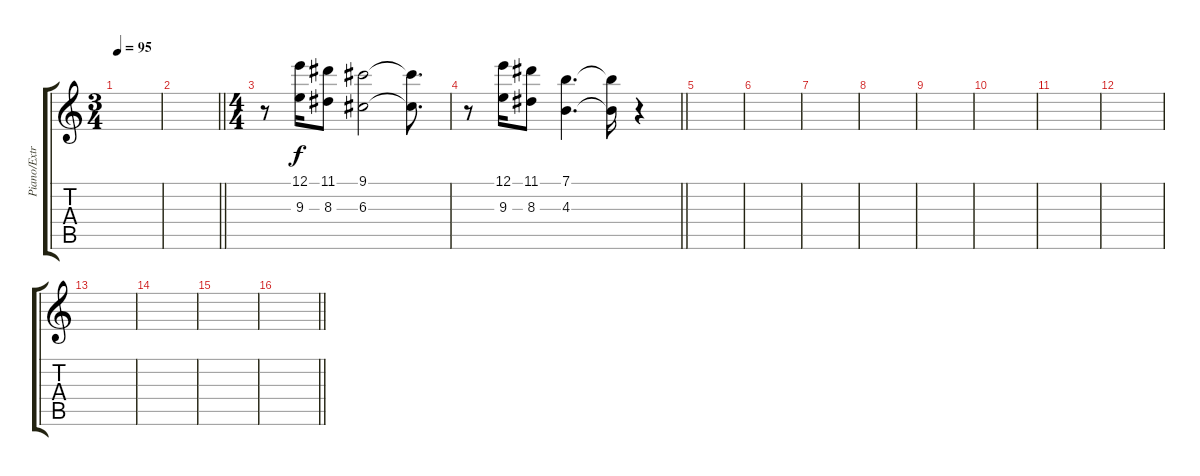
\track ("Piano/Extra" "Piano/Extr") {instrument electricguitarclean}
\staff {score tabs}
\tuning (E4 B3 G3 D3 A2 D2) {hide}
\ts (3 4)
\tempo 95
\clef g2
\ks c
|
\barLineRight lightlight
|
\ts (4 4)
r.8 (12.1 9.3).16 (11.1 8.3).8 (9.1 6.3).2 (9.1{t} 6.3{t}).8{d} |
\barLineRight lightlight
r.8 (12.1 9.3).16 (11.1 8.3).8 (7.1 4.3).4{d} (7.1{t} 4.3{t}).16 r.4 |
|
|
|
|
|
|
|
|
|
|
|
\barLineRight lightlight
